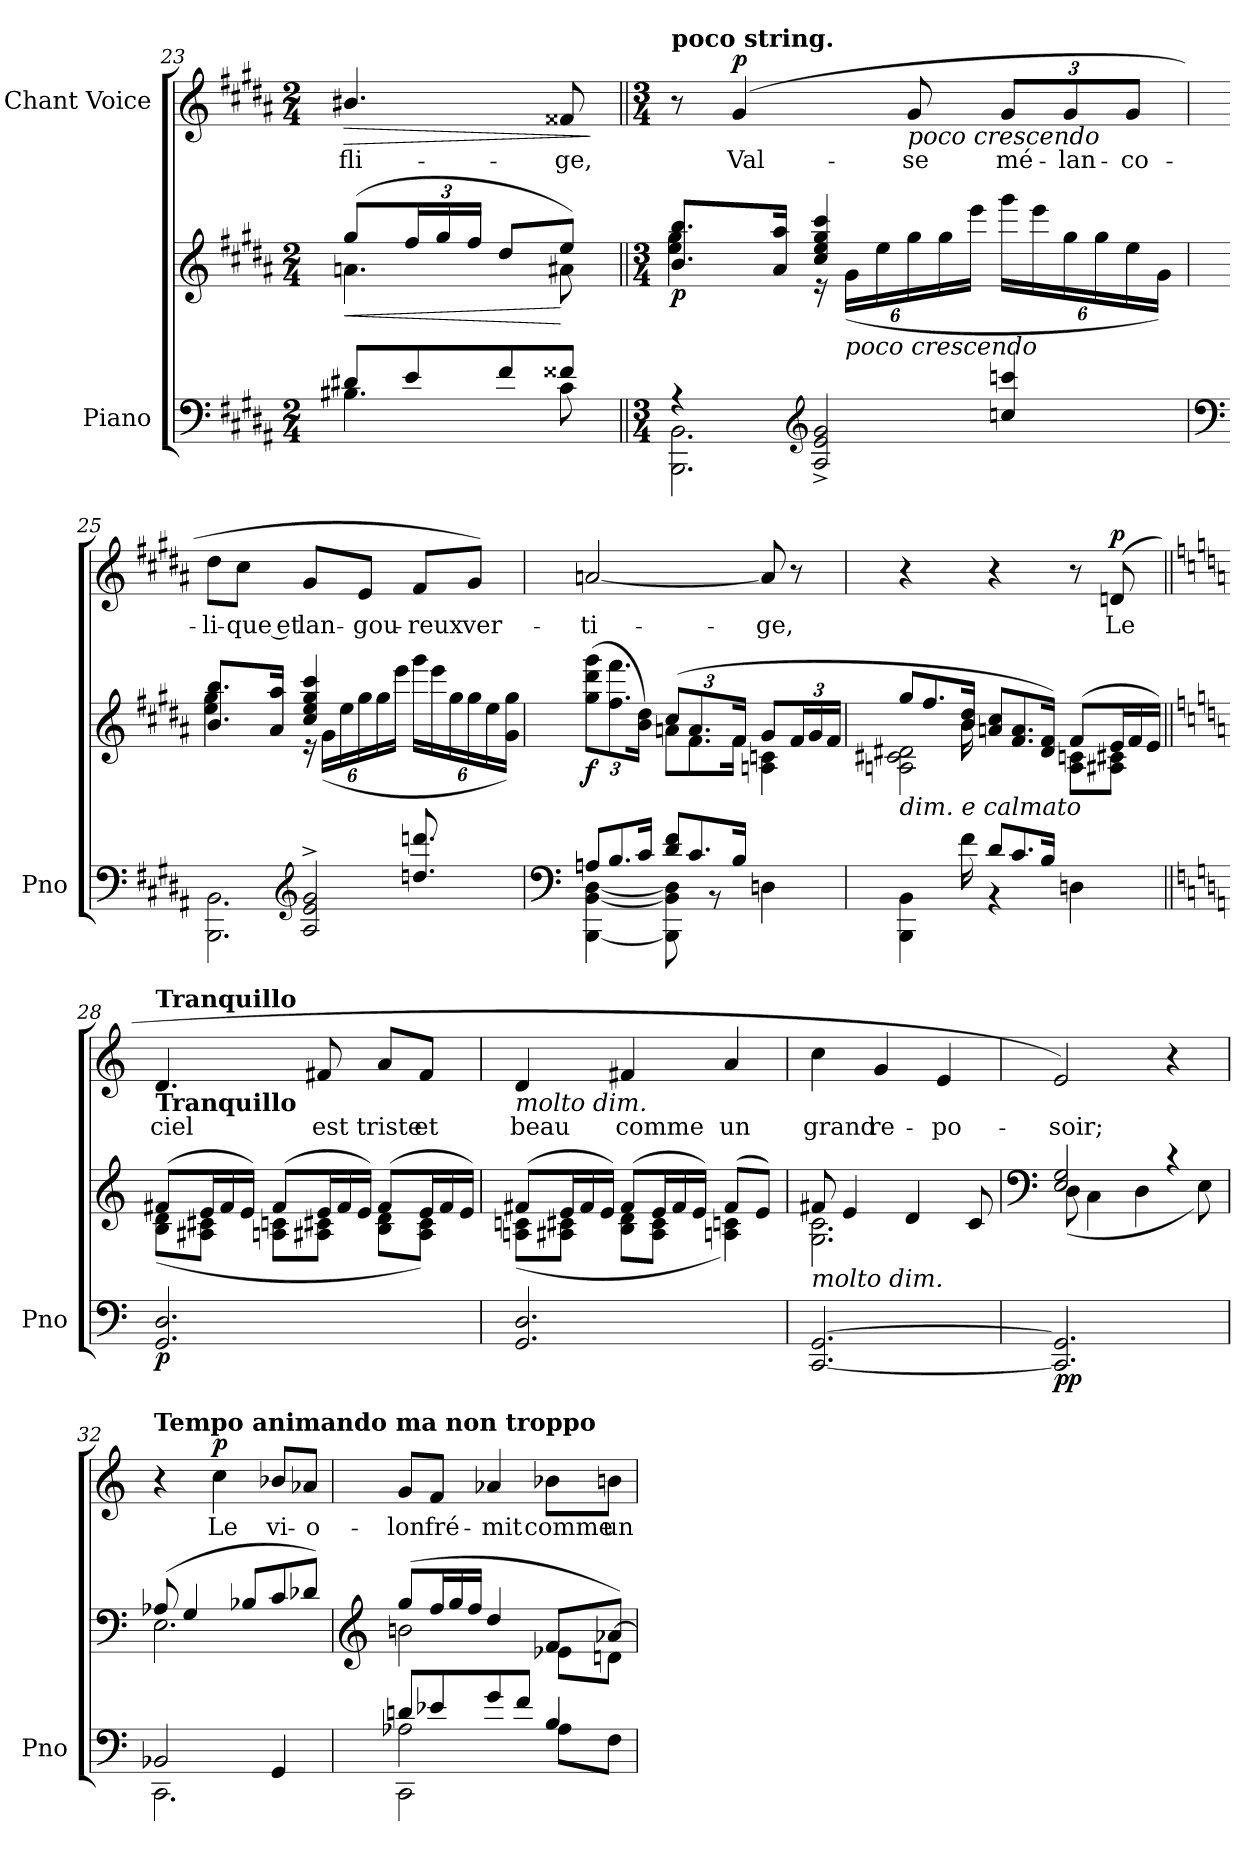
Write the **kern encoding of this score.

**kern	**kern	**dynam	**kern	**text	**dynam
*part2	*part2	*part2	*part1	*part1	*part1
*staff3	*staff2	*staff2/3	*staff1	*staff1	*staff1
*I"Piano	*	*	*I"Chant Voice	*	*
*I'Pno	*	*	*	*	*
*clefF4	*clefG2	*	*clefG2	*	*
*k[f#c#g#d#a#]	*k[f#c#g#d#a#]	*	*k[f#c#g#d#a#]	*	*
*M2/4	*M2/4	*	*M2/4	*	*
=23	=23	=23	=23	=23	=23
*^	*	*	*	*	*
!	!	!	!LO:HP:b	!	!LO:LY:b	!LO:HP:b
*	*	*^	*	*	*	*
8d#X/L	4.B#X\	(8gg#/L	4.an\	<	4.b#X/	-fli-	>
*	*	*Xbrackettup	*	*	*	*	*
8e/	.	24ff#/L	.	.	.	.	.
.	.	24gg#/	.	.	.	.	.
.	.	24ff#/JJ	.	.	.	.	.
8f#/	.	8dd#/L	.	.	.	.	.
!	!	!	!	!	!	!LO:LY:b	!
8f##X/J	8c#\	8ee/J)	8a#X\	[	8f##X/	-ge,	.
*v	*v	*	*	*	*	*	*
*	*v	*v	*	*	*	*
.	.	.	.	.	]
!!LO:LB:g=z
=24||	=24||	=24||	=24||	=24||	=24||
*M3/4	*M3/4	*	*M3/4	*	*
*^	*^	*	*	*	*
*	*^	*	*	*	*	*	*
!	!	!	!	!	!	!LO:TX:a:B:t=poco string.	!	!
!	!	!	!	!	!LO:DY:b	!	!	!
2ryy	4r	2.BBB\ 2.BB\	8.b/ 8.bb/L	4ee\ 4gg#\	p	8r	.	.
!	!	!	!	!	!	!	!LO:LY:b	!LO:DY:b
.	.	.	.	.	.	(4g#/	Val-	p
.	.	.	16a#/ 16aa#/Jk	.	.	.	.	.
*clefG2	*	*	*	*	*	*	*	*
.	2A#/^< 2e/^< 2g#/^<	.	4cc#/ 4ee/ 4gg#/ 4ccc#/	24r	.	.	.	.
!	!	!	!	!LO:TX:b:i:t=poco  crescendo	!	!	!	!
.	.	.	.	(24g#\LL	.	.	.	.
.	.	.	.	24ee\	.	.	.	.
!	!	!	!	!	!	!LO:TX:b:i:t=poco  crescendo	!	!
!	!	!	!	!	!	!	!LO:LY:b	!
.	.	.	.	24gg#\	.	8g#/	-se	.
.	.	.	.	24gg#\	.	.	.	.
.	.	.	.	24eee\JJ	.	.	.	.
*	*	*	*	*brackettup	*	*	*	*
!	!	!	!	!	!	!	!LO:LY:b	!
4ccn/ 4cccn/	.	.	4ryy	24ggg#\LL	.	12g#/L	mé-	.
.	.	.	.	24eee\	.	.	.	.
!	!	!	!	!	!	!	!LO:LY:b	!
.	.	.	.	24gg#\	.	12g#/	-lan-	.
.	.	.	.	24gg#\	.	.	.	.
!	!	!	!	!	!	!	!LO:LY:b	!
.	.	.	.	24ee\	.	12g#/J	-co-	.
.	.	.	.	24g#\JJ)	.	.	.	.
=25	=25	=25	=25	=25	=25	=25	=25	=25
*clefF4	*	*	*	*	*	*	*	*
!	!	!	!	!	!	!	!LO:LY:b	!
4ryy	2.BBB\ 2.BB\	2ryy	8.b/ 8.bb/L	4ee\ 4gg#\	.	8dd#\L	-li-	.
!	!	!	!	!	!	!	!LO:LY:b	!
.	.	.	.	.	.	8cc#\J	-que et	.
.	.	.	16a#/ 16aa#/Jk	.	.	.	.	.
*clefG2	*	*	*	*	*	*	*	*
*	*	*	*	*Xbrackettup	*	*	*	*
!	!	!	!	!	!	!	!LO:LY:b	!
2A#/^< 2e/^< 2g#/^<	.	.	4cc#/ 4ee/ 4gg#/ 4ccc#/	24r	.	8g#/L	lan-	.
.	.	.	.	(24g#\LL	.	.	.	.
.	.	.	.	24ee\	.	.	.	.
!	!	!	!	!	!	!	!LO:LY:b	!
.	.	.	.	24gg#\	.	8e/J	-gou-	.
.	.	.	.	24gg#\	.	.	.	.
.	.	.	.	24eee\JJ	.	.	.	.
*	*	*	*	*brackettup	*	*	*	*
!	!	!	!	!	!	!	!LO:LY:b	!
.	.	8.ddn/ 8.dddn/	4ryy	24ggg#\LL	.	8f#/L	-reux	.
.	.	.	.	24eee\	.	.	.	.
.	.	.	.	24gg#\	.	.	.	.
!	!	!	!	!	!	!	!LO:LY:b	!
.	.	.	.	24gg#\	.	8g#/J)	ver-	.
.	.	.	.	24ee\	.	.	.	.
.	.	16ryy	.	.	.	.	.	.
.	.	.	.	24g#\ 24gg#\JJ)	.	.	.	.
*v	*v	*v	*	*	*	*	*	*
!!LO:PB:g=z
=26	=26	=26	=26	=26	=26	=26
*clefF4	*	*	*	*	*	*
*Xtuplet	*	*	*	*	*	*
*^	*	*	*	*	*	*
!	!	!	!	!LO:DY:b	!	!LO:LY:b	!
12An/L	[4BBB\ [4BB\ [4D#\	(12gg#\ 12ddd#\ 12ggg#\L	4ryy	f	[2an/	-ti-	.
12.B/	.	12.ff#\ 12.fff#\	.	.	.	.	.
24c#/Jk	.	24b\ 24dd#\Jk)	.	.	.	.	.
*	*	*Xbrackettup	*Xtuplet	*	*	*	*
12d#/ 12f#/L	8BBB\] 8BB\] 8D#\]	(12cc#/L	12an\L	.	.	.	.
12.c#/	.	12.a/	12.f#\	.	.	.	.
.	8r	.	.	.	.	.	.
24B/Jk	.	24f#/Jk	24f#\Jk	.	.	.	.
!	!	!	!	!	!	!LO:LY:b	!
4Dn\	4ryy	8g#/L	4An\ 4cn\	.	8a/]	-ge,	.
*	*	*tuplet	*	*	*	*	*
.	.	24f#/L	.	.	8r	.	.
.	.	24g#/	.	.	.	.	.
.	.	24f#/JJ	.	.	.	.	.
=27	=27	=27	=27	=27	=27	=27	=27
*	*	*	*^	*	*	*	*
*	*	*	*	*brackettup	*	*	*	*
!	!	!LO:TX:b:i:t=dim. e calmato	!	!	!	!	!	!
12ryy	4BBB\ 4BB\	(12gg#/L	2An\ 2c#X\ 2d#X\)	12ryy	.	4r	.	.
12.ryy	.	12.ff#/	.	12ryy	.	.	.	.
.	.	.	.	24ryy	.	.	.	.
24f#\	.	24b/ 24dd#/Jk	.	24b\	.	.	.	.
*	*	*Xbrackettup	*	*	*	*	*	*
12d#/L	4r	12an/ 12cc#/L	.	2ryy	.	4r	.	.
12.c#/	.	12.f#/ 12.a/	.	.	.	.	.	.
24B/Jk	.	24d#/ 24f#/Jk)	.	.	.	.	.	.
4ryy	4Dn\	(8f#/L	8A\ 8cn\L	.	.	8r	.	.
!	!	!	!	!	!	!	!LO:LY:b	!LO:DY:b
.	.	24e/L	8A#X\ 8c#X\J	.	.	(8dn/	Le	p
.	.	24f#/	.	.	.	.	.	.
.	.	24e/JJ)	.	.	.	.	.	.
*v	*v	*	*	*	*	*	*	*
*	*v	*v	*v	*	*	*	*
!!LO:LB:g=z
=28||	=28||	=28||	=28||	=28||	=28||
*k[]	*k[]	*	*k[]	*	*
*	*^	*	*	*	*
!	!	!	!	!LO:TX:b:B:t=Tranquillo	!	!
!	!	!	!	!LO:TX:a:B:t=Tranquillo	!	!
!	!	!	!LO:DY:b=2	!	!LO:LY:b	!
2.GG/ 2.D/	(8f#X/L	(8B\ 8d\L	p	4.d/	ciel	.
.	24e/L	8A#X\ 8c#X\J	.	.	.	.
.	24f#/	.	.	.	.	.
.	24e/JJ)	.	.	.	.	.
.	(8f#/L	8An\ 8cn\L	.	.	.	.
!	!	!	!	!	!LO:LY:b	!
.	24e/L	8A#X\ 8c#X\J	.	8f#X/	est	.
.	24f#/	.	.	.	.	.
.	24e/JJ)	.	.	.	.	.
!	!	!	!	!	!LO:LY:b	!
.	(8f#/L	8B\ 8d\L	.	8a/L	triste	.
!	!	!	!	!	!LO:LY:b	!
.	24e/L	8A#\ 8c#\J)	.	8f#/J	et	.
.	24f#/	.	.	.	.	.
.	24e/JJ)	.	.	.	.	.
!!LO:LB:g=z
=29	=29	=29	=29	=29	=29	=29
!	!	!	!	!LO:TX:b:i:t=molto dim.	!	!
!	!	!	!LO:DY:b=2	!	!LO:LY:b	!
!	!	!	!LO:DY:n=1:b=2	!	!	!
2.GG/ 2.D/	(8f#X/L	(8An\ 8cn\L	other-dynamics p	4d/	beau	.
.	24e/L	8A#X\ 8c#X\J	.	.	.	.
.	24f#/	.	.	.	.	.
.	24e/JJ)	.	.	.	.	.
!	!	!	!	!	!LO:LY:b	!
.	(8f#/L	8B\ 8d\L	.	4f#X/	comme	.
.	24e/L	8A#\ 8c#\J	.	.	.	.
.	24f#/	.	.	.	.	.
.	24e/JJ)	.	.	.	.	.
!	!	!	!	!	!LO:LY:b	!
.	(8f#/L	4An\ 4cn\)	.	4a/	un	.
.	8e/J)	.	.	.	.	.
=30	=30	=30	=30	=30	=30	=30
!	!LO:TX:b:i:t=molto dim.	!	!	!	!	!
!	!	!	!	!	!LO:LY:b	!
[2.CC/ [2.GG/	8f#X/	2.G\ 2.c\	.	4cc\	grand	.
.	4e/	.	.	.	.	.
!	!	!	!	!	!LO:LY:b	!
.	.	.	.	4g/	re-	.
.	4d/	.	.	.	.	.
!	!	!	!	!	!LO:LY:b	!
.	.	.	.	4e/	-po-	.
.	8c/	.	.	.	.	.
=31	=31	=31	=31	=31	=31	=31
*	*clefF4	*	*	*	*	*
!	!	!	!LO:DY:b=2	!	!LO:LY:b	!
2.CC/] 2.GG/]	2E/ 2G/	(8D\	pp	2e/)	-soir;	.
.	.	4C\	.	.	.	.
.	.	4D\	.	.	.	.
.	4r	.	.	4r	.	.
.	.	8E\)	.	.	.	.
=32	=32	=32	=32	=32	=32	=32
*^	*	*	*	*	*	*
!	!	!	!	!	!LO:TX:a:B:t=Tempo animando ma non troppo	!	!
2BB-X/	2.CC\	(8A-X/	2.E\	.	4r	.	.
.	.	4G/	.	.	.	.	.
!	!	!	!	!	!	!LO:LY:b	!LO:DY:b
.	.	.	.	.	4cc\	Le	p
.	.	8B-X/L	.	.	.	.	.
!	!	!	!	!	!	!LO:LY:b	!
4GG/	.	8c/	.	.	8b-X/L	vi-	.
!	!	!	!	!	!	!LO:LY:b	!
.	.	8d-X/J)	.	.	8a-X/J	-o-	.
*v	*v	*	*	*	*	*	*
!!LO:LB:g=z
=33	=33	=33	=33	=33	=33	=33
*	*clefG2	*	*	*	*	*
*^	*	*	*	*	*	*
*	*^	*	*	*	*	*	*
!	!	!	!	!	!	!	!LO:LY:b	!
8dn/L	2A-X\	2CC\	(8gg/L	2bn\	.	8g/L	-lon	.
!	!	!	!	!	!	!	!LO:LY:b	!
8e-X/	.	.	24ff/L	.	.	8f/J	fré-	.
.	.	.	24gg/	.	.	.	.	.
.	.	.	24ff/JJ	.	.	.	.	.
!	!	!	!	!	!	!	!LO:LY:b	!
8g/	.	.	4dd/	.	.	4a-X/	-mit	.
8f/J	.	.	.	.	.	.	.	.
!	!	!	!	!	!	!	!LO:LY:b	!
4B/	8A-\L	4ryy	8f/L	8e-X\L	.	8b-X\L	comme	.
!	!	!	!	!	!	!	!LO:LY:b	!
.	8F\J	.	[8a-X/J)	8dn\J	.	8bn\J	un	.
*v	*v	*v	*	*	*	*	*	*
*	*v	*v	*	*	*	*
=	=	=	=	=	=
*-	*-	*-	*-	*-	*-
